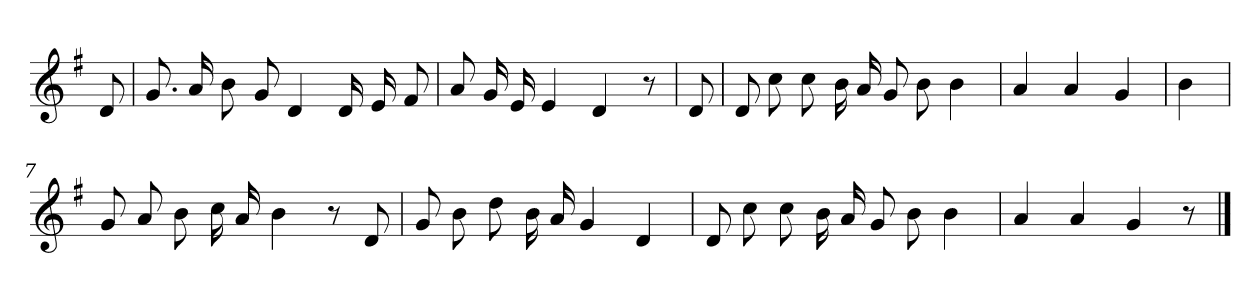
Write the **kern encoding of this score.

**kern
*part1
*staff1
*clefG2
*k[f#]
*G:
=
8d
=1
8.g
16a
8b
8g
4d
16d
16e
8f#
=2
8a
16g
16e
4e
4d
8r
=3
8d
=4
8d
8cc
8cc
16b
16a
8g
8b
4b
=5
4a
4a
4g
=6
4b
=7
8g
8a
8b
16cc
16a
4b
8r
8d
=8
8g
8b
8dd
16b
16a
4g
4d
=9
8d
8cc
8cc
16b
16a
8g
8b
4b
=10
4a
4a
4g
8r
==
*-
